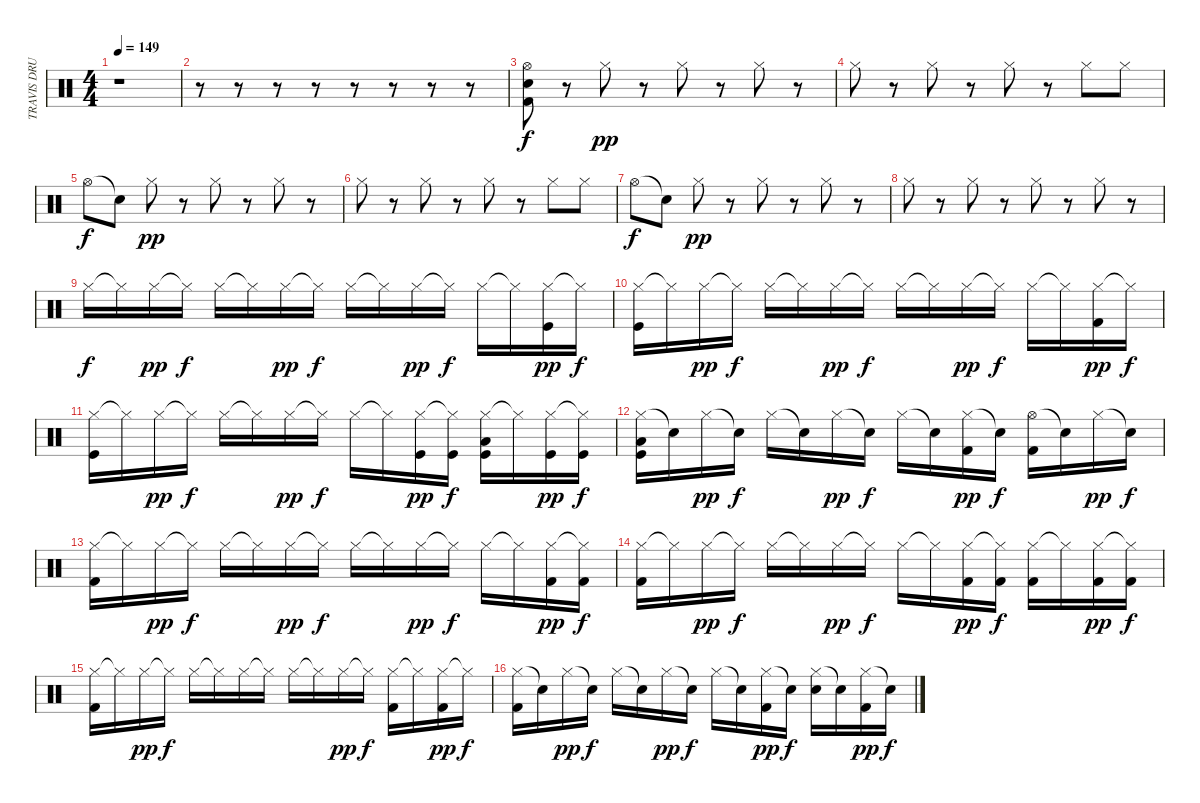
\track ("TRAVIS DRUMS" "TRAVIS DRU") {instrument percussion}
\staff {score}
\articulation defaults
\ts (4 4)
\tempo 149
\clef neutral
\ks c
r.1{dy f} |
r.8 r.8 r.8 r.8 r.8 r.8 r.8 r.8 |
("Hi-Hat (open)" "Electric Snare (hit)" "Kick (hit) 2").8 r.8 "Hi-Hat (closed)".8{dy pp} r.8 "Hi-Hat (closed)".8 r.8 "Hi-Hat (closed)".8 r.8 |
"Hi-Hat (closed)".8 r.8 "Hi-Hat (closed)".8 r.8 "Hi-Hat (closed)".8 r.8 "Hi-Hat (closed)".8 "Hi-Hat (closed)".8 |
"Hi-Hat (open)".8{dy f} "Snare (hit)"{t}.8 "Hi-Hat (closed)".8{dy pp} r.8 "Hi-Hat (closed)".8 r.8 "Hi-Hat (closed)".8 r.8 |
"Hi-Hat (closed)".8 r.8 "Hi-Hat (closed)".8 r.8 "Hi-Hat (closed)".8 r.8 "Hi-Hat (closed)".8 "Hi-Hat (closed)".8 |
"Hi-Hat (open)".8{dy f} "Snare (hit)"{t}.8 "Hi-Hat (closed)".8{dy pp} r.8 "Hi-Hat (closed)".8 r.8 "Hi-Hat (closed)".8 r.8 |
"Hi-Hat (closed)".8 r.8 "Hi-Hat (closed)".8 r.8 "Hi-Hat (closed)".8 r.8 "Hi-Hat (closed)".8 r.8 |
"Hi-Hat (closed)".16{dy f} "Hi-Hat (closed)"{t}.16 "Hi-Hat (closed)".16{dy pp} "Hi-Hat (closed)"{t}.16{dy f} "Hi-Hat (closed)".16 "Hi-Hat (closed)"{t}.16 "Hi-Hat (closed)".16{dy pp} "Hi-Hat (closed)"{t}.16{dy f} "Hi-Hat (closed)".16 "Hi-Hat (closed)"{t}.16 "Hi-Hat (closed)".16{dy pp} "Hi-Hat (closed)"{t}.16{dy f} "Hi-Hat (closed)".16 "Hi-Hat (closed)"{t}.16 ("Hi-Hat (closed)" "Kick (hit)").16{dy pp} "Hi-Hat (closed)"{t}.16{dy f} |
("Hi-Hat (closed)" "Kick (hit)").16 "Hi-Hat (closed)"{t}.16 "Hi-Hat (closed)".16{dy pp} "Hi-Hat (closed)"{t}.16{dy f} "Hi-Hat (closed)".16 "Hi-Hat (closed)"{t}.16 "Hi-Hat (closed)".16{dy pp} "Hi-Hat (closed)"{t}.16{dy f} "Hi-Hat (closed)".16 "Hi-Hat (closed)"{t}.16 "Hi-Hat (closed)".16{dy pp} "Hi-Hat (closed)"{t}.16{dy f} "Hi-Hat (closed)".16 "Hi-Hat (closed)"{t}.16 ("Hi-Hat (closed)" "Kick (hit) 2").16{dy pp} "Hi-Hat (closed)"{t}.16{dy f} |
("Hi-Hat (closed)" "Kick (hit)").16 "Hi-Hat (closed)"{t}.16 "Hi-Hat (closed)".16{dy pp} "Hi-Hat (closed)"{t}.16{dy f} "Hi-Hat (closed)".16 "Hi-Hat (closed)"{t}.16 "Hi-Hat (closed)".16{dy pp} "Hi-Hat (closed)"{t}.16{dy f} "Hi-Hat (closed)".16 "Hi-Hat (closed)"{t}.16 ("Hi-Hat (closed)" "Kick (hit)").16{dy pp} ("Hi-Hat (closed)"{t} "Kick (hit)").16{dy f} ("Hi-Hat (closed)" "Low Tom (hit)" "Kick (hit)").16 "Hi-Hat (closed)"{t}.16 ("Hi-Hat (closed)" "Kick (hit)").16{dy pp} ("Hi-Hat (closed)"{t} "Kick (hit)").16{dy f} |
("Hi-Hat (closed)" "Low Tom (hit)" "Kick (hit)").16 "Snare (hit)"{t}.16 "Hi-Hat (closed)".16{dy pp} "Snare (hit)"{t}.16{dy f} "Hi-Hat (closed)".16 "Snare (hit)"{t}.16 "Hi-Hat (closed)".16{dy pp} "Snare (hit)"{t}.16{dy f} "Hi-Hat (closed)".16 "Snare (hit)"{t}.16 ("Hi-Hat (closed)" "Kick (hit) 2").16{dy pp} "Snare (hit)"{t}.16{dy f} ("Hi-Hat (open)" "Kick (hit) 2").16 "Snare (hit)"{t}.16 "Hi-Hat (closed)".16{dy pp} "Snare (hit)"{t}.16{dy f} |
("Hi-Hat (closed)" "Kick (hit) 2").16 "Hi-Hat (closed)"{t}.16 "Hi-Hat (closed)".16{dy pp} "Hi-Hat (closed)"{t}.16{dy f} "Hi-Hat (closed)".16 "Hi-Hat (closed)"{t}.16 "Hi-Hat (closed)".16{dy pp} "Hi-Hat (closed)"{t}.16{dy f} "Hi-Hat (closed)".16 "Hi-Hat (closed)"{t}.16 "Hi-Hat (closed)".16{dy pp} "Hi-Hat (closed)"{t}.16{dy f} "Hi-Hat (closed)".16 "Hi-Hat (closed)"{t}.16 ("Hi-Hat (closed)" "Kick (hit) 2").16{dy pp} ("Hi-Hat (closed)"{t} "Kick (hit) 2").16{dy f} |
("Hi-Hat (closed)" "Kick (hit) 2").16 "Hi-Hat (closed)"{t}.16 "Hi-Hat (closed)".16{dy pp} "Hi-Hat (closed)"{t}.16{dy f} "Hi-Hat (closed)".16 "Hi-Hat (closed)"{t}.16 "Hi-Hat (closed)".16{dy pp} "Hi-Hat (closed)"{t}.16{dy f} "Hi-Hat (closed)".16 "Hi-Hat (closed)"{t}.16 ("Hi-Hat (closed)" "Kick (hit) 2").16{dy pp} ("Hi-Hat (closed)"{t} "Kick (hit) 2").16{dy f} ("Hi-Hat (closed)" "Kick (hit) 2").16 "Hi-Hat (closed)"{t}.16 ("Hi-Hat (closed)" "Kick (hit) 2").16{dy pp} ("Hi-Hat (closed)"{t} "Kick (hit) 2").16{dy f} |
("Hi-Hat (closed)" "Kick (hit) 2").16 "Hi-Hat (closed)"{t}.16 "Hi-Hat (closed)".16{dy pp} "Hi-Hat (closed)"{t}.16{dy f} "Hi-Hat (closed)".16 "Hi-Hat (closed)"{t}.16 "Hi-Hat (closed)".16 "Hi-Hat (closed)"{t}.16 "Hi-Hat (closed)".16 "Hi-Hat (closed)"{t}.16 "Hi-Hat (closed)".16{dy pp} "Hi-Hat (closed)"{t}.16{dy f} ("Hi-Hat (closed)" "Kick (hit) 2").16 "Hi-Hat (closed)"{t}.16 ("Hi-Hat (closed)" "Kick (hit) 2").16{dy pp} "Hi-Hat (closed)"{t}.16{dy f} |
("Hi-Hat (closed)" "Kick (hit) 2").16 "Snare (hit)"{t}.16 "Hi-Hat (closed)".16{dy pp} "Snare (hit)"{t}.16{dy f} "Hi-Hat (closed)".16 "Snare (hit)"{t}.16 "Hi-Hat (closed)".16{dy pp} "Snare (hit)"{t}.16{dy f} "Hi-Hat (closed)".16 "Snare (hit)"{t}.16 ("Hi-Hat (closed)" "Kick (hit) 2").16{dy pp} "Snare (hit)"{t}.16{dy f} ("Hi-Hat (closed)" "Electric Snare (hit)").16 "Snare (hit)"{t}.16 ("Hi-Hat (closed)" "Kick (hit) 2").16{dy pp} "Snare (hit)"{t}.16{dy f}
